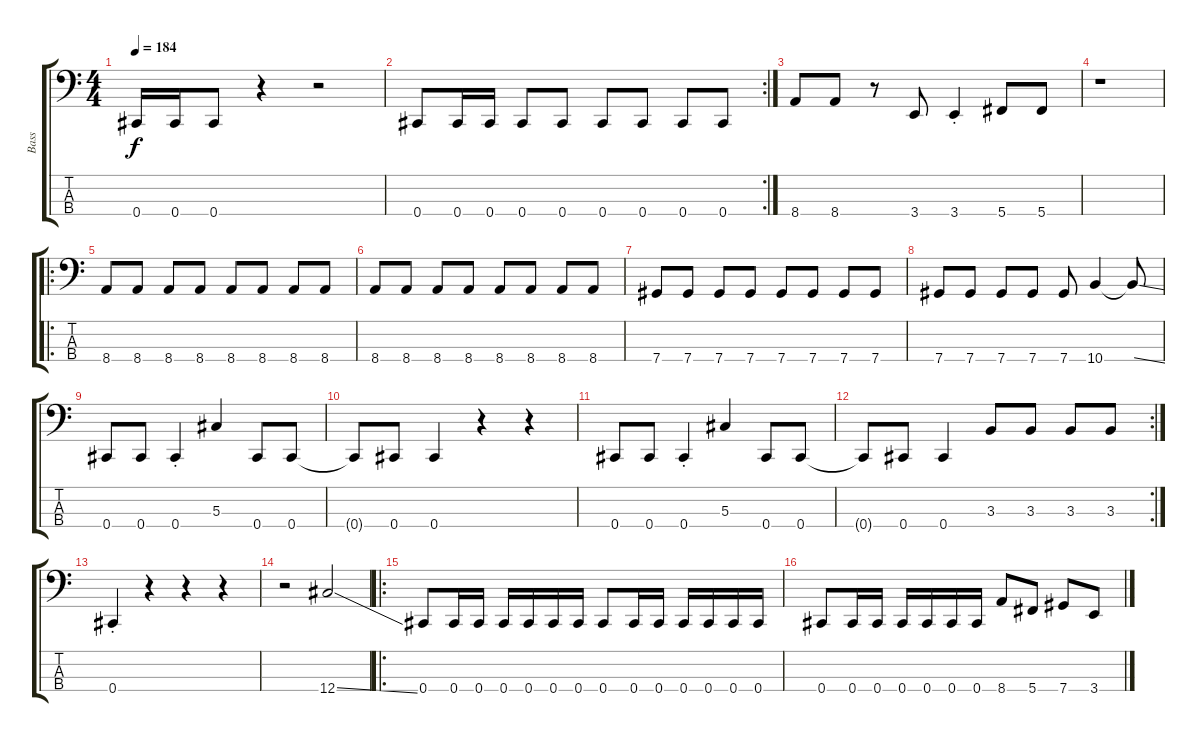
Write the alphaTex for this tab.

\track ("Bass" "Bass") {instrument electricbasspick}
\staff {score tabs}
\tuning (Gb2 Db2 Ab1 Db1) {hide}
\ts (4 4)
\tempo 184
\clef f4
\ks c
0.4.16{dy f} 0.4.16 0.4.8 r.4 r.2 |
\rc 2
0.4.8 0.4.16 0.4.16 0.4.8 0.4.8 0.4.8 0.4.8 0.4.8 0.4.8 |
8.4.8 8.4.8 r.8 3.4.8 3.4{st}.4 5.4.8 5.4.8 |
r.1 |
\ro
8.4.8 8.4.8 8.4.8 8.4.8 8.4.8 8.4.8 8.4.8 8.4.8 |
8.4.8 8.4.8 8.4.8 8.4.8 8.4.8 8.4.8 8.4.8 8.4.8 |
7.4.8 7.4.8 7.4.8 7.4.8 7.4.8 7.4.8 7.4.8 7.4.8 |
7.4.8 7.4.8 7.4.8 7.4.8 7.4.8 10.4.4 10.4{ss t}.8 |
0.4.8 0.4.8 0.4{st}.4 5.3.4 0.4.8 0.4.8 |
0.4{t}.8 0.4.8 0.4.4 r.4 r.4 |
0.4.8 0.4.8 0.4{st}.4 5.3.4 0.4.8 0.4.8 |
\rc 2
0.4{t}.8 0.4.8 0.4.4 3.3.8 3.3.8 3.3.8 3.3.8 |
0.4{st}.4 r.4 r.4 r.4 |
r.2 12.4{ss}.2 |
\ro
0.4.8 0.4.16 0.4.16 0.4.16 0.4.16 0.4.16 0.4.16 0.4.8 0.4.16 0.4.16 0.4.16 0.4.16 0.4.16 0.4.16 |
0.4.8 0.4.16 0.4.16 0.4.16 0.4.16 0.4.16 0.4.16 8.4.8 5.4.8 7.4.8 3.4.8
